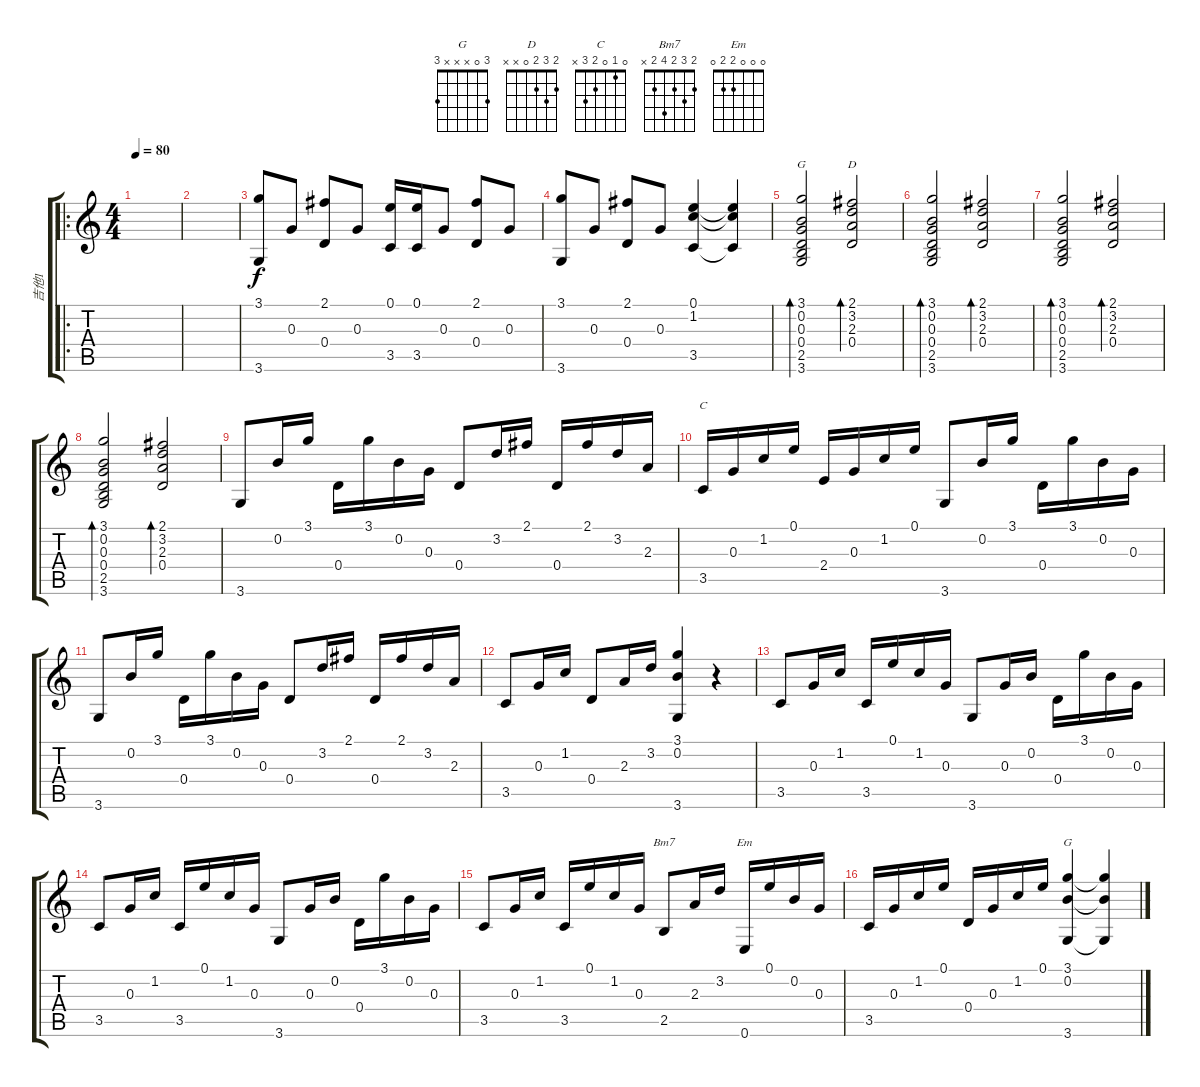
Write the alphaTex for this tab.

\track ("吉他1" "吉他1") {instrument acousticguitarnylon}
\staff {score tabs}
\tuning (E4 B3 G3 D3 A2 E2) {hide}
\chord ("G" 3 0 0 0 2 3)
\chord ("D" 2 3 2 0 x x)
\chord ("C" 0 1 0 2 3 x)
\chord ("Bm7" 2 3 2 4 2 x)
\chord ("Em" 0 0 0 2 2 0)
\chord ("G" 3 0 x x x 3)
\ro
\ts (4 4)
\tempo 80
\clef g2
\ks c
|
|
(3.1 3.6).8 0.3.8 (2.1 0.4).8 0.3.8 (0.1 3.5).16 (0.1 3.5).16 0.3.8 (2.1 0.4).8 0.3.8 |
(3.1 3.6).8 0.3.8 (2.1 0.4).8 0.3.8 (0.1 1.2 3.5).4 (0.1{t} 1.2{t} 3.5{t}).4 |
(3.1 0.2 0.3 0.4 2.5 3.6).2{bd 120 ch "G"} (2.1 3.2 2.3 0.4).2{bd 120 ch "D"} |
(3.1 0.2 0.3 0.4 2.5 3.6).2{bd 240} (2.1 3.2 2.3 0.4).2{bd 240} |
(3.1 0.2 0.3 0.4 2.5 3.6).2{bd 120} (2.1 3.2 2.3 0.4).2{bd 120} |
(3.1 0.2 0.3 0.4 2.5 3.6).2{bd 240} (2.1 3.2 2.3 0.4).2{bd 240} |
3.6.8 0.2.16 3.1.16 0.4.16 3.1.16 0.2.16 0.3.16 0.4.8 3.2.16 2.1.16 0.4.16 2.1.16 3.2.16 2.3.16 |
3.5.16{ch "C"} 0.3.16 1.2.16 0.1.16 2.4.16 0.3.16 1.2.16 0.1.16 3.6.8 0.2.16 3.1.16 0.4.16 3.1.16 0.2.16 0.3.16 |
3.6.8 0.2.16 3.1.16 0.4.16 3.1.16 0.2.16 0.3.16 0.4.8 3.2.16 2.1.16 0.4.16 2.1.16 3.2.16 2.3.16 |
3.5.8 0.3.16 1.2.16 0.4.8 2.3.16 3.2.16 (3.1 0.2 3.6).4 r.4 |
3.5.8 0.3.16 1.2.16 3.5.16 0.1.16 1.2.16 0.3.16 3.6.8 0.3.16 0.2.16 0.4.16 3.1.16 0.2.16 0.3.16 |
3.5.8 0.3.16 1.2.16 3.5.16 0.1.16 1.2.16 0.3.16 3.6.8 0.3.16 0.2.16 0.4.16 3.1.16 0.2.16 0.3.16 |
3.5.8 0.3.16 1.2.16 3.5.16 0.1.16 1.2.16 0.3.16 2.5.8{ch "Bm7"} 2.3.16 3.2.16 0.6.16{ch "Em"} 0.1.16 0.2.16 0.3.16 |
3.5.16 0.3.16 1.2.16 0.1.16 0.4.16 0.3.16 1.2.16 0.1.16 (3.1 0.2 3.6).4{ch "G"} (3.1{t} 0.2{t} 3.6{t}).4
